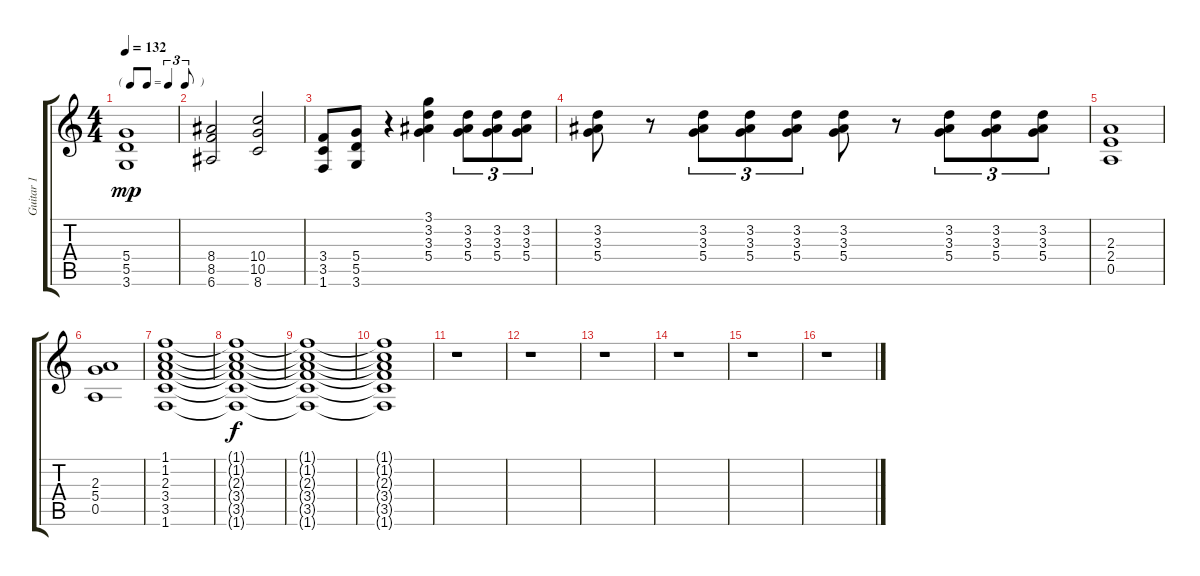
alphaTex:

\track ("Guitar 1" "Guitar 1") {instrument distortionguitar}
\staff {score tabs}
\tuning (E4 B3 G3 D3 A2 E2) {hide}
\ts (4 4)
\tf triplet8th
\tempo 132
\clef g2
\ks c
(5.4 5.5 3.6).1{dy mp} |
(8.4 8.5 6.6).2 (10.4 10.5 8.6).2 |
(3.4 3.5 1.6).8 (5.4 5.5 3.6).8 r.4 (3.1 3.2 3.3 5.4).4 (3.2 3.3 5.4).8{tu (3 2)} (3.2 3.3 5.4).8{tu (3 2)} (3.2 3.3 5.4).8{tu (3 2)} |
(3.2 3.3 5.4).8 r.8 (3.2 3.3 5.4).8{tu (3 2)} (3.2 3.3 5.4).8{tu (3 2)} (3.2 3.3 5.4).8{tu (3 2)} (3.2 3.3 5.4).8 r.8 (3.2 3.3 5.4).8{tu (3 2)} (3.2 3.3 5.4).8{tu (3 2)} (3.2 3.3 5.4).8{tu (3 2)} |
(2.3 2.4 0.5).1 |
(2.3 5.4 0.5).1 |
(1.1 1.2 2.3 3.4 3.5 1.6).1 |
(1.1{t} 1.2{t} 2.3{t} 3.4{t} 3.5{t} 1.6{t}).1{dy f} |
(1.1{t} 1.2{t} 2.3{t} 3.4{t} 3.5{t} 1.6{t}).1 |
(1.1{t} 1.2{t} 2.3{t} 3.4{t} 3.5{t} 1.6{t}).1 |
r.1 |
r.1 |
r.1 |
r.1 |
r.1 |
r.1
